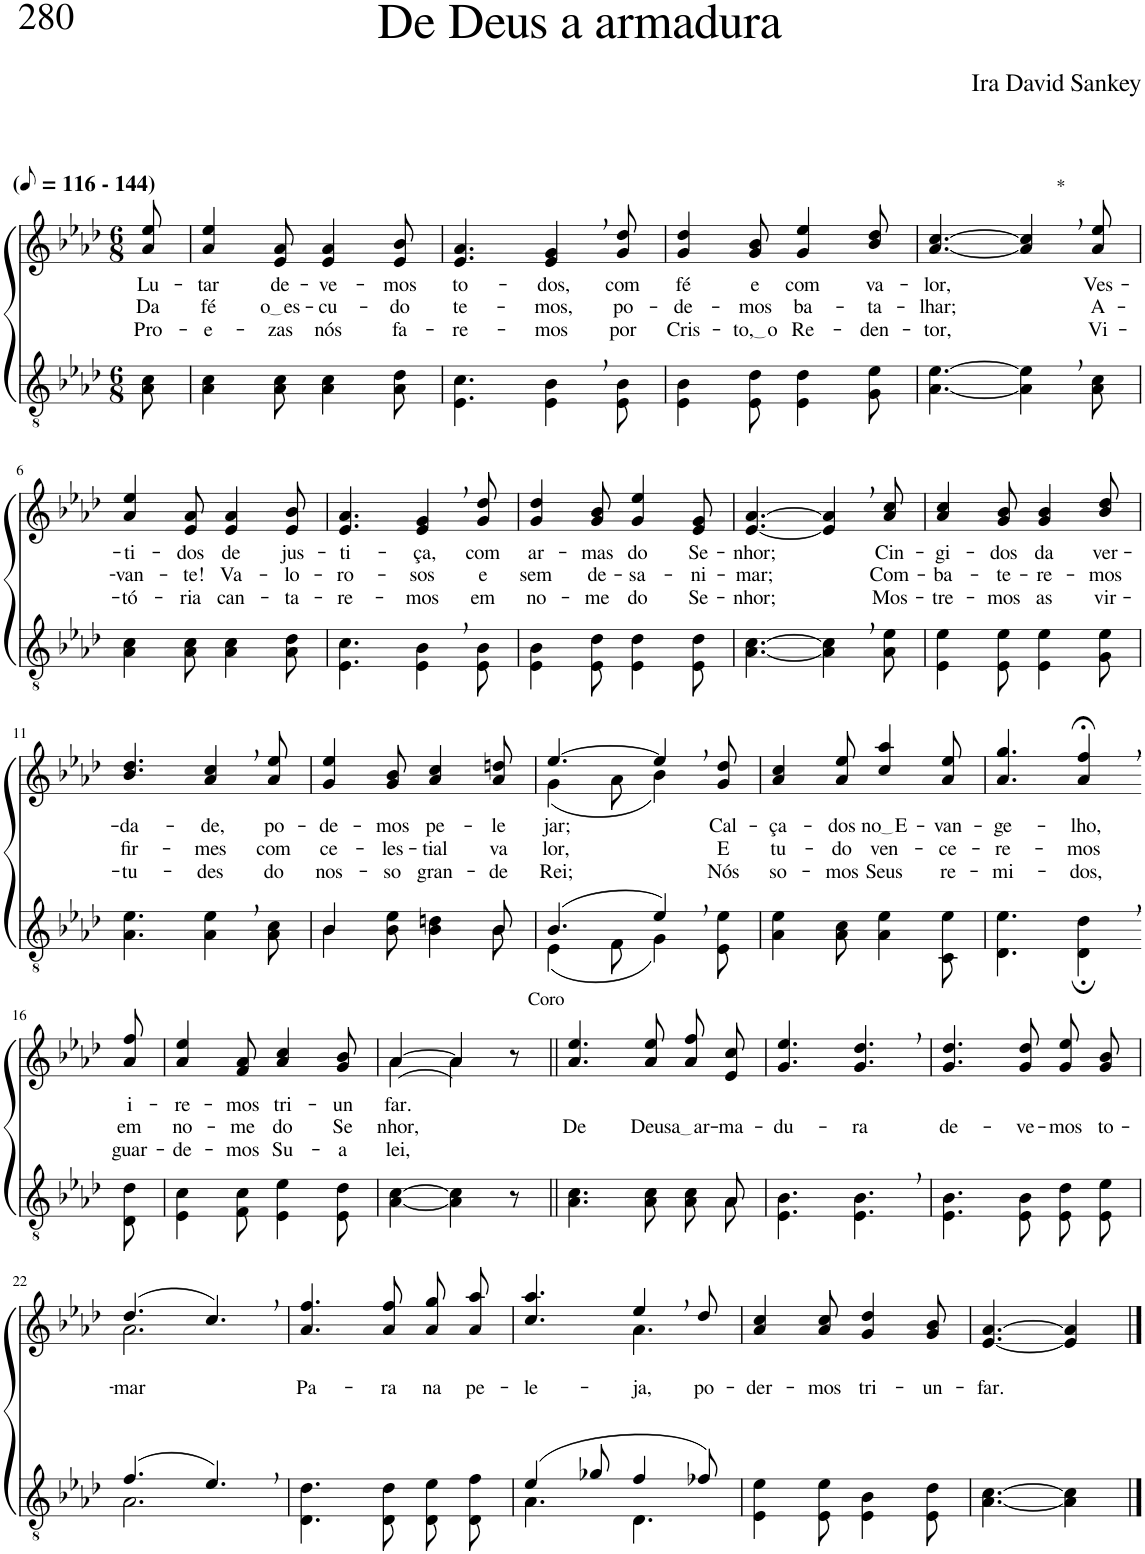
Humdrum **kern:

**kern	**kern	**text	**text	**text
*part2	*part1	*part1	*part1	*part1
*staff2	*staff1	*staff1	*staff1	*staff1
*I"Parte III e IV	*I"Parte I e II	*	*	*
*clefGv2	*clefG2	*	*	*
*Trd3c5	*Trd3c5	*	*	*
*k[b-e-a-d-]	*k[b-e-a-d-]	*	*	*
*M6/8	*M6/8	*	*	*
*MM58	*MM58	*	*	*
=1	=1	=1	=1	=1
!	!LO:TX:a:B:t=(	!	!	!
!	!LO:TX:a:B:t=- 144)	!	!	!
!	!	!LO:LY:b	!LO:LY:b	!LO:LY:b
8A-\ 8c\	8a-/ 8ee-/	Lu-	Da	Pro-
=2	=2	=2	=2	=2
!	!	!LO:LY:b	!LO:LY:b	!LO:LY:b
4A-\ 4c\	4a-/ 4ee-/	-tar	fé	-e-
!	!	!LO:LY:b	!LO:LY:b	!LO:LY:b
8A-\ 8c\	8e-/ 8a-/	de-	o es	-zas
!	!	!LO:LY:b	!LO:LY:b	!LO:LY:b
4A-\ 4c\	4e-/ 4a-/	-ve-	-cu-	nós
!	!	!LO:LY:b	!LO:LY:b	!LO:LY:b
8A-\ 8d-\	8e-/ 8b-/	-mos	-do	fa-
=3	=3	=3	=3	=3
!	!	!LO:LY:b	!LO:LY:b	!LO:LY:b
4.E-\ 4.c\	4.e-/ 4.a-/	to-	te-	-re-
!	!	!LO:LY:b	!LO:LY:b	!LO:LY:b
4E-\, 4B-\,	4e-/, 4g/,	-dos,	-mos,	-mos
!	!	!LO:LY:b	!LO:LY:b	!LO:LY:b
8E-\ 8B-\	8g/ 8dd-/	com	po-	por
=4	=4	=4	=4	=4
!	!	!LO:LY:b	!LO:LY:b	!LO:LY:b
4E-\ 4B-\	4g/ 4dd-/	fé	-de-	Cris-
!	!	!LO:LY:b	!LO:LY:b	!LO:LY:b
8E-\ 8d-\	8g/ 8b-/	e	-mos	to, o
!	!	!LO:LY:b	!LO:LY:b	!LO:LY:b
4E-\ 4d-\	4g/ 4ee-/	com	ba-	Re-
!	!	!LO:LY:b	!LO:LY:b	!LO:LY:b
8G\ 8e-\	8b-/ 8dd-/	va-	-ta-	-den-
=5	=5	=5	=5	=5
!	!	!LO:LY:b	!LO:LY:b	!LO:LY:b
[4.A-\ [4.e-\	[4.a-/ [4.cc/	-lor,	-lhar;	-tor,
!	!LO:TX:a:t=*	!	!	!
4A-\], 4e-\],	4a-/], 4cc/],	.	.	.
!	!	!LO:LY:b	!LO:LY:b	!LO:LY:b
8A-\ 8c\	8a-/ 8ee-/	Ves-	A-	Vi-
!!LO:LB:g=z
=6	=6	=6	=6	=6
!	!	!LO:LY:b	!LO:LY:b	!LO:LY:b
4A-\ 4c\	4a-/ 4ee-/	-ti-	-van-	-tó-
!	!	!LO:LY:b	!LO:LY:b	!LO:LY:b
8A-\ 8c\	8e-/ 8a-/	-dos	-te!	-ria
!	!	!LO:LY:b	!LO:LY:b	!LO:LY:b
4A-\ 4c\	4e-/ 4a-/	de	Va-	can-
!	!	!LO:LY:b	!LO:LY:b	!LO:LY:b
8A-\ 8d-\	8e-/ 8b-/	jus-	-lo-	-ta-
=7	=7	=7	=7	=7
!	!	!LO:LY:b	!LO:LY:b	!LO:LY:b
4.E-\ 4.c\	4.e-/ 4.a-/	-ti-	-ro-	-re-
!	!	!LO:LY:b	!LO:LY:b	!LO:LY:b
4E-\, 4B-\,	4e-/, 4g/,	-ça,	-sos	-mos
!	!	!LO:LY:b	!LO:LY:b	!LO:LY:b
8E-\ 8B-\	8g/ 8dd-/	com	e	em
=8	=8	=8	=8	=8
!	!	!LO:LY:b	!LO:LY:b	!LO:LY:b
4E-\ 4B-\	4g/ 4dd-/	ar-	sem	no-
!	!	!LO:LY:b	!LO:LY:b	!LO:LY:b
8E-\ 8d-\	8g/ 8b-/	-mas	de-	-me
!	!	!LO:LY:b	!LO:LY:b	!LO:LY:b
4E-\ 4d-\	4g/ 4ee-/	do	-sa-	do
!	!	!LO:LY:b	!LO:LY:b	!LO:LY:b
8E-\ 8d-\	8e-/ 8g/	Se-	-ni-	Se-
=9	=9	=9	=9	=9
!	!	!LO:LY:b	!LO:LY:b	!LO:LY:b
[4.A-\ [4.c\	[4.e-/ [4.a-/	-nhor;	-mar;	-nhor;
4A-\], 4c\],	4e-/], 4a-/],	.	.	.
!	!	!LO:LY:b	!LO:LY:b	!LO:LY:b
8A-\ 8e-\	8a-/ 8cc/	Cin-	Com-	Mos-
=10	=10	=10	=10	=10
!	!	!LO:LY:b	!LO:LY:b	!LO:LY:b
4E-\ 4e-\	4a-/ 4cc/	-gi-	-ba-	-tre-
!	!	!LO:LY:b	!LO:LY:b	!LO:LY:b
8E-\ 8e-\	8g/ 8b-/	-dos	-te-	-mos
!	!	!LO:LY:b	!LO:LY:b	!LO:LY:b
4E-\ 4e-\	4g/ 4b-/	da	-re-	as
!	!	!LO:LY:b	!LO:LY:b	!LO:LY:b
8G\ 8e-\	8b-/ 8dd-/	ver-	-mos	vir-
!!LO:LB:g=z
=11	=11	=11	=11	=11
!	!	!LO:LY:b	!LO:LY:b	!LO:LY:b
4.A-\ 4.e-\	4.b-/ 4.dd-/	-da-	fir-	-tu-
!	!	!LO:LY:b	!LO:LY:b	!LO:LY:b
4A-\, 4e-\,	4a-/, 4cc/,	-de,	-mes	-des
!	!	!LO:LY:b	!LO:LY:b	!LO:LY:b
8A-\ 8c\	8a-/ 8ee-/	po-	com	do
=12	=12	=12	=12	=12
*^	*	*	*	*
!	!	!	!LO:LY:b	!LO:LY:b	!LO:LY:b
4B-\	4B-/	4g/ 4ee-/	-de-	ce-	nos-
!	!	!	!LO:LY:b	!LO:LY:b	!LO:LY:b
8B-\ 8e-\	4.ryy	8g/ 8b-/	-mos	-les-	-so
!	!	!	!LO:LY:b	!LO:LY:b	!LO:LY:b
4B-\ 4dn\	.	4a-/ 4cc/	pe-	-tial	gran-
!	!	!	!LO:LY:b	!LO:LY:b	!LO:LY:b
8B-\	8B-/	8a-/ 8ddn/	-le-	va-	-de
=13	=13	=13	=13	=13	=13
*	*	*^	*	*	*
!	!	!	!	!LO:LY:b	!LO:LY:b	!LO:LY:b
(4.B-/	(4E-\	[4.ee-/	(4g\	jar;	-lor,	-Rei;
.	8F\	.	8a-\	.	.	.
4e-,/)	4G\)	4ee-,/]	4b-\)	.	.	.
!	!	!	!	!LO:LY:b	!LO:LY:b	!LO:LY:b
8ryy	8E-\ 8e-\	8g/ 8dd-/	8ryy	Cal-	E	Nós
=14	=14	=14	=14	=14	=14	=14
!	!	!	!	!LO:LY:b	!LO:LY:b	!LO:LY:b
*v	*v	*	*	*	*	*
*	*v	*v	*	*	*
4A-\ 4e-\	4a-/ 4cc/	-ça-	tu-	so-
!	!	!LO:LY:b	!LO:LY:b	!LO:LY:b
8A-\ 8c\	8a-/ 8ee-/	-dos	-do	-mos
!	!	!LO:LY:b	!LO:LY:b	!LO:LY:b
4A-\ 4e-\	4cc/ 4aa-/	no E	ven-	Seus
!	!	!LO:LY:b	!LO:LY:b	!LO:LY:b
8C\ 8e-\	8a-/ 8ee-/	-van-	-ce-	re-
=15	=15	=15	=15	=15
!	!	!LO:LY:b	!LO:LY:b	!LO:LY:b
4.D-\ 4.e-\	4.a-/ 4.gg/	-ge-	-re-	-mi-
!	!	!LO:LY:b	!LO:LY:b	!LO:LY:b
4D-\;, 4d-\;,	4a-/;<, 4ff/;<,	-lho,	-mos	-dos,
!!LO:LB:g=z
=16-	=16-	=16-	=16-	=16-
!	!	!LO:LY:b	!LO:LY:b	!LO:LY:b
8D-\ 8d-\	8a-/ 8ff/	i-	em	guar-
=17	=17	=17	=17	=17
!	!	!LO:LY:b	!LO:LY:b	!LO:LY:b
4E-\ 4c\	4a-/ 4ee-/	-re-	no-	-de-
!	!	!LO:LY:b	!LO:LY:b	!LO:LY:b
8F\ 8c\	8f/ 8a-/	-mos	-me	-mos
!	!	!LO:LY:b	!LO:LY:b	!LO:LY:b
4E-\ 4e-\	4a-/ 4cc/	tri-	do	Su-
!	!	!LO:LY:b	!LO:LY:b	!LO:LY:b
8E-\ 8d-\	8g/ 8b-/	-un-	Se-	-a
=18	=18	=18	=18	=18
*	*^	*	*	*
!	!	!	!LO:LY:b	!LO:LY:b	!LO:LY:b
[4A-\ [4c\	([4a-/	4a-\	-far.	-nhor,	lei,
4A-\] 4c\]	4a-/])	4a-\	.	.	.
!	!LO:TX:a:t=Coro	!	!	!	!
8r	8r	8ryy	.	.	.
=19||	=19||	=19||	=19||	=19||	=19||
*^	*	*	*	*	*
!	!	!	!	!	!LO:LY:b	!
*	*	*v	*v	*	*	*
4.A-\ 4.c\	8ryy	4.a-/ 4.ee-/	.	De	.
!	!	!	!	!LO:LY:b	!
*v	*v	*	*	*	*
8A-/ 8c/L	8a-\ 8ee-\L	.	Deus	.
!	!	!	!LO:LY:b	!
8A-/ 8c/	8a-\ 8ff\	.	a ar	.
*^	*	*	*	*
!	!	!	!	!LO:LY:b	!
8A-/J	8A-/	8e-\ 8cc\J	.	-ma-	.
=20	=20	=20	=20	=20	=20
!	!	!	!	!LO:LY:b	!
*v	*v	*	*	*	*
4.E-\ 4.B-\	4.g/ 4.ee-/	.	-du-	.
!	!	!	!LO:LY:b	!
4.E-\, 4.B-\,	4.g/, 4.dd-/,	.	-ra	.
=21	=21	=21	=21	=21
!	!	!	!LO:LY:b	!
4.E-\ 4.B-\	4.g/ 4.dd-/	.	de-	.
!	!	!	!LO:LY:b	!
8E-/ 8B-/L	8g/ 8dd-/L	.	-ve-	.
!	!	!	!LO:LY:b	!
8E-/ 8d-/	8g/ 8ee-/	.	-mos	.
!	!	!	!LO:LY:b	!
8E-/ 8e-/J	8g/ 8b-/J	.	to-	.
!!LO:LB:g=z
=22	=22	=22	=22	=22
*^	*	*	*	*
!	!	!	!	!LO:LY:b	!
*	*	*^	*	*	*
(4.f/	2.A-\	(4.dd-/	2.a-\	.	-mar	.
4.e-,/)	.	4.cc,/)	.	.	.	.
*v	*v	*	*	*	*	*
*	*v	*v	*	*	*
=23	=23	=23	=23	=23
!	!	!	!LO:LY:b	!
4.D-\ 4.d-\	4.a-/ 4.ff/	.	Pa-	.
!	!	!	!LO:LY:b	!
8D-/ 8d-/L	8a-\ 8ff\L	.	-ra	.
!	!	!	!LO:LY:b	!
8D-/ 8e-/	8a-\ 8gg\	.	na	.
!	!	!	!LO:LY:b	!
8D-/ 8f/J	8a-\ 8aa-\J	.	pe-	.
=24	=24	=24	=24	=24
*^	*	*	*	*
!	!	!	!	!LO:LY:b	!
*	*	*^	*	*	*
(4e-/	4.A-\	4.cc/ 4.aa-/	4.ryy	.	-le-	.
8g-X/	.	.	.	.	.	.
!	!	!	!	!	!LO:LY:b	!
4f/	4.D-\	4ee-,/	4.a-\	.	-ja,	.
!	!	!	!	!	!LO:LY:b	!
8f-X/)	.	8dd-/	.	.	po-	.
*v	*v	*	*	*	*	*
*	*v	*v	*	*	*
=25	=25	=25	=25	=25
!	!	!	!LO:LY:b	!
4E-\ 4e-\	4a-/ 4cc/	.	-der-	.
!	!	!	!LO:LY:b	!
8E-\ 8e-\	8a-/ 8cc/	.	-mos	.
!	!	!	!LO:LY:b	!
4E-\ 4B-\	4g/ 4dd-/	.	tri-	.
!	!	!	!LO:LY:b	!
8E-\ 8d-\	8g/ 8b-/	.	-un-	.
=26	=26	=26	=26	=26
!	!	!	!LO:LY:b	!
[4.A-\ [4.c\	[4.e-/ [4.a-/	.	-far.	.
4A-\] 4c\]	4e-/] 4a-/]	.	.	.
==	==	==	==	==
*-	*-	*-	*-	*-
